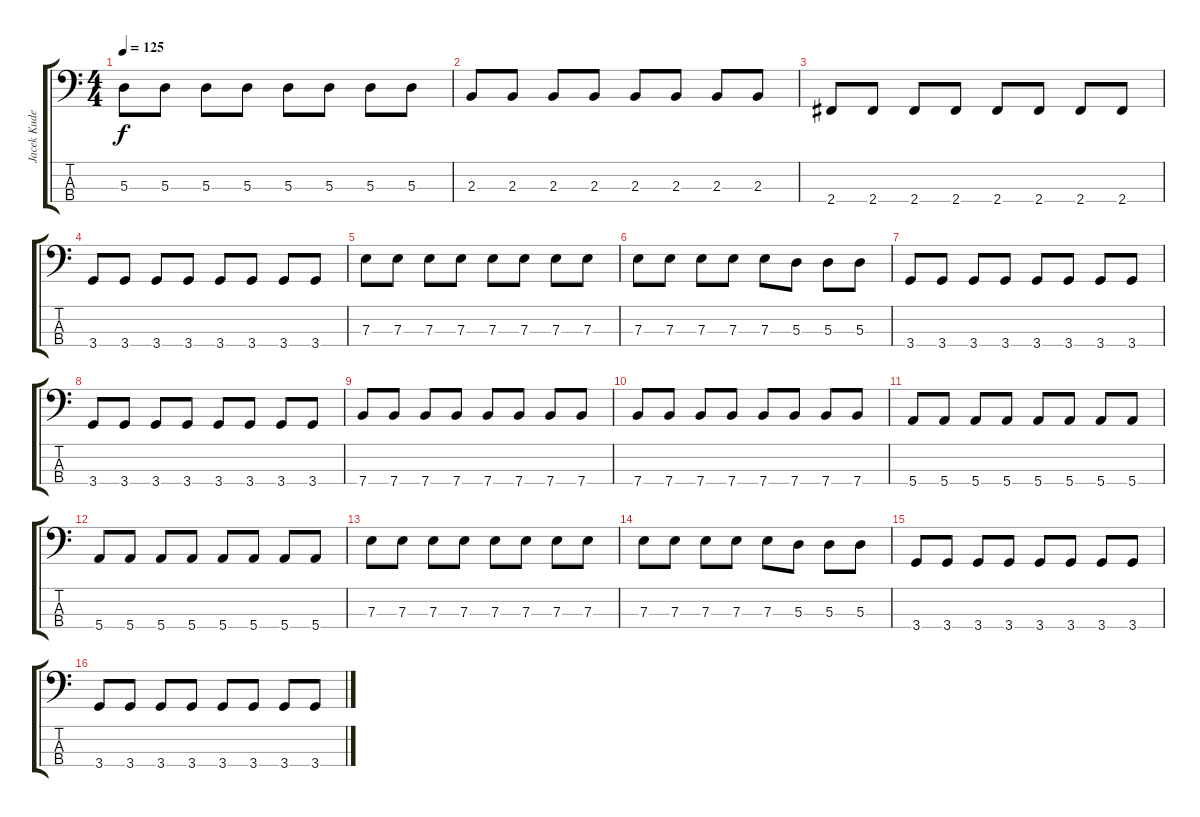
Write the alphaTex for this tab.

\track ("Jacek Kuderski (\"Jaca\")" "Jacek Kude") {instrument electricbassfinger}
\staff {score tabs}
\tuning (G2 D2 A1 E1) {hide}
\ts (4 4)
\tempo 125
\clef f4
\ks c
5.3.8{dy f} 5.3.8 5.3.8 5.3.8 5.3.8 5.3.8 5.3.8 5.3.8 |
2.3.8 2.3.8 2.3.8 2.3.8 2.3.8 2.3.8 2.3.8 2.3.8 |
2.4.8 2.4.8 2.4.8 2.4.8 2.4.8 2.4.8 2.4.8 2.4.8 |
3.4.8 3.4.8 3.4.8 3.4.8 3.4.8 3.4.8 3.4.8 3.4.8 |
7.3.8 7.3.8 7.3.8 7.3.8 7.3.8 7.3.8 7.3.8 7.3.8 |
7.3.8 7.3.8 7.3.8 7.3.8 7.3.8 5.3.8 5.3.8 5.3.8 |
3.4.8 3.4.8 3.4.8 3.4.8 3.4.8 3.4.8 3.4.8 3.4.8 |
3.4.8 3.4.8 3.4.8 3.4.8 3.4.8 3.4.8 3.4.8 3.4.8 |
7.4.8 7.4.8 7.4.8 7.4.8 7.4.8 7.4.8 7.4.8 7.4.8 |
7.4.8 7.4.8 7.4.8 7.4.8 7.4.8 7.4.8 7.4.8 7.4.8 |
5.4.8 5.4.8 5.4.8 5.4.8 5.4.8 5.4.8 5.4.8 5.4.8 |
5.4.8 5.4.8 5.4.8 5.4.8 5.4.8 5.4.8 5.4.8 5.4.8 |
7.3.8 7.3.8 7.3.8 7.3.8 7.3.8 7.3.8 7.3.8 7.3.8 |
7.3.8 7.3.8 7.3.8 7.3.8 7.3.8 5.3.8 5.3.8 5.3.8 |
3.4.8 3.4.8 3.4.8 3.4.8 3.4.8 3.4.8 3.4.8 3.4.8 |
3.4.8 3.4.8 3.4.8 3.4.8 3.4.8 3.4.8 3.4.8 3.4.8
